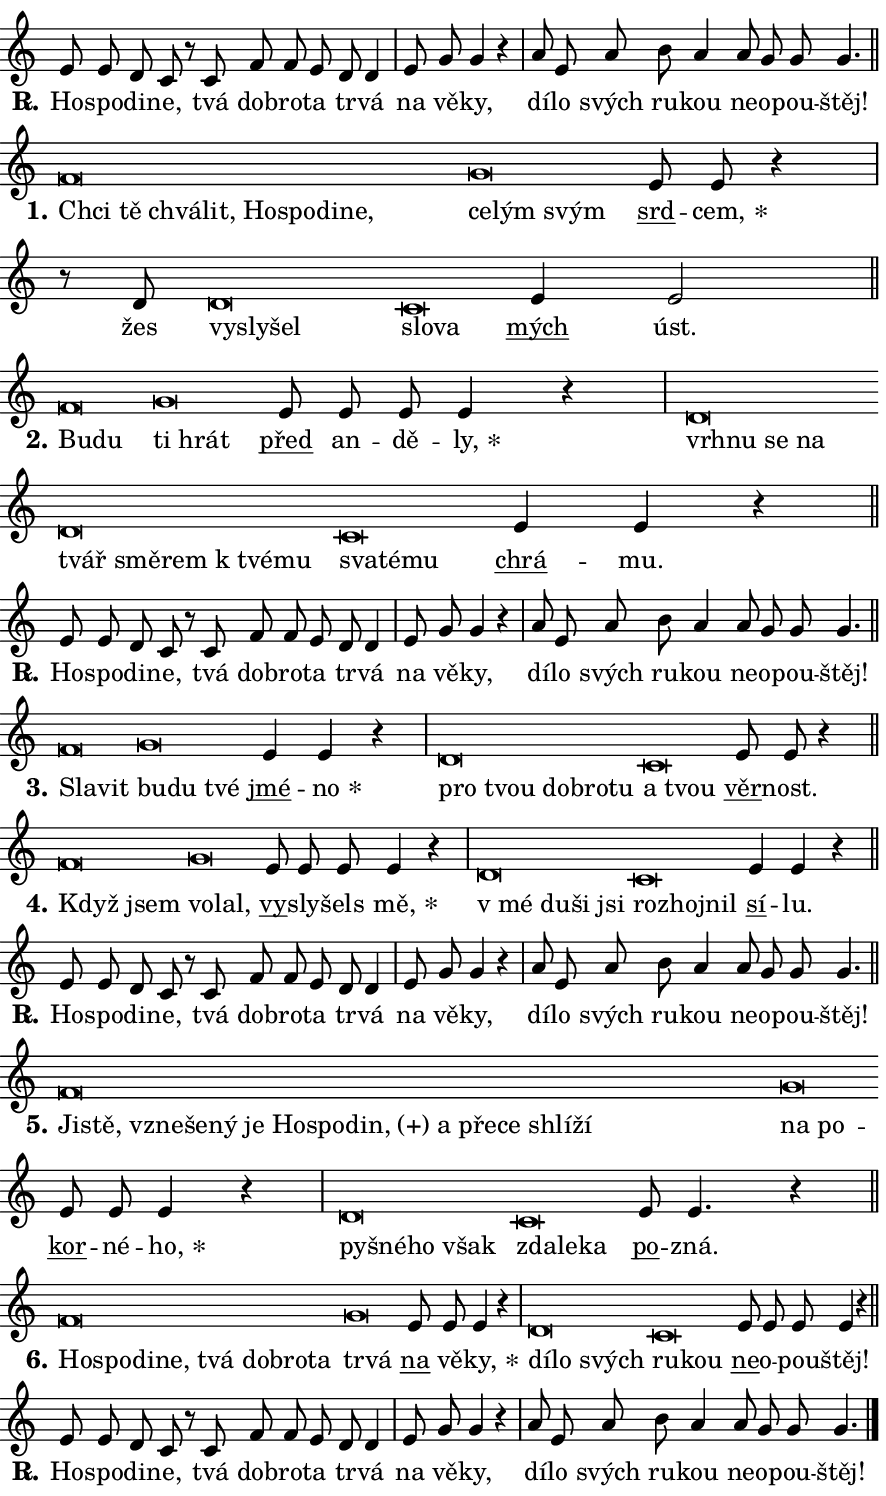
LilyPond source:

\version "2.24.0"
\header { tagline = "" }
\paper {
  indent = 0\cm
  top-margin = 0\cm
  right-margin = 0.13\cm % to fit lyric hyphens
  bottom-margin = 0\cm
  left-margin = 0\cm
  paper-width = 15\cm
  page-breaking = #ly:one-page-breaking
  system-system-spacing.basic-distance = #11
  score-system-spacing.basic-distance = #11
  ragged-last = ##f
}


%% Author: Thomas Morley
%% https://lists.gnu.org/archive/html/lilypond-user/2020-05/msg00002.html
#(define (line-position grob)
"Returns position of @var[grob} in current system:
   @code{'start}, if at first time-step
   @code{'end}, if at last time-step
   @code{'middle} otherwise
"
  (let* ((col (ly:item-get-column grob))
         (ln (ly:grob-object col 'left-neighbor))
         (rn (ly:grob-object col 'right-neighbor))
         (col-to-check-left (if (ly:grob? ln) ln col))
         (col-to-check-right (if (ly:grob? rn) rn col))
         (break-dir-left
           (and
             (ly:grob-property col-to-check-left 'non-musical #f)
             (ly:item-break-dir col-to-check-left)))
         (break-dir-right
           (and
             (ly:grob-property col-to-check-right 'non-musical #f)
             (ly:item-break-dir col-to-check-right))))
        (cond ((eqv? 1 break-dir-left) 'start)
              ((eqv? -1 break-dir-right) 'end)
              (else 'middle))))

#(define (tranparent-at-line-position vctor)
  (lambda (grob)
  "Relying on @code{line-position} select the relevant enry from @var{vctor}.
Used to determine transparency,"
    (case (line-position grob)
      ((end) (not (vector-ref vctor 0)))
      ((middle) (not (vector-ref vctor 1)))
      ((start) (not (vector-ref vctor 2))))))

noteHeadBreakVisibility =
#(define-music-function (break-visibility)(vector?)
"Makes @code{NoteHead}s transparent relying on @var{break-visibility}"
#{
  \override NoteHead.transparent =
    #(tranparent-at-line-position break-visibility)
#})

#(define delete-ledgers-for-transparent-note-heads
  (lambda (grob)
    "Reads whether a @code{NoteHead} is transparent.
If so this @code{NoteHead} is removed from @code{'note-heads} from
@var{grob}, which is supposed to be @code{LedgerLineSpanner}.
As a result ledgers are not printed for this @code{NoteHead}"
    (let* ((nhds-array (ly:grob-object grob 'note-heads))
           (nhds-list
             (if (ly:grob-array? nhds-array)
                 (ly:grob-array->list nhds-array)
                 '()))
           ;; Relies on the transparent-property being done before
           ;; Staff.LedgerLineSpanner.after-line-breaking is executed.
           ;; This is fragile ...
           (to-keep
             (remove
               (lambda (nhd)
                 (ly:grob-property nhd 'transparent #f))
               nhds-list)))
      ;; TODO find a better method to iterate over grob-arrays, similiar
      ;; to filter/remove etc for lists
      ;; For now rebuilt from scratch
      (set! (ly:grob-object grob 'note-heads)  '())
      (for-each
        (lambda (nhd)
          (ly:pointer-group-interface::add-grob grob 'note-heads nhd))
        to-keep))))

squashNotes = {
  \override NoteHead.X-extent = #'(-0.2 . 0.2)
  \override NoteHead.Y-extent = #'(-0.75 . 0)
  \override NoteHead.stencil =
    #(lambda (grob)
       (let ((pos (ly:grob-property grob 'staff-position)))
         (begin
           (if (< pos -7) (display "ERROR: Lower brevis then expected\n") (display ""))
           (if (<= pos -6) ly:text-interface::print ly:note-head::print))))
}
unSquashNotes = {
  \revert NoteHead.X-extent
  \revert NoteHead.Y-extent
  \revert NoteHead.stencil
}

hideNotes = \noteHeadBreakVisibility #begin-of-line-visible
unHideNotes = \noteHeadBreakVisibility #all-visible

% work-around for resetting accidentals
% https://lilypond.org/doc/v2.23/Documentation/notation/displaying-rhythms#unmetered-music
cadenzaMeasure = {
  \cadenzaOff
  \partial 1024 s1024
  \cadenzaOn
}

#(define-markup-command (accent layout props text) (markup?)
  "Underline accented syllable"
  (interpret-markup layout props
    #{\markup \override #'(offset . 4.3) \underline { #text }#}))

responsum = \markup \concat {
  "R" \hspace #-1.05 \path #0.1 #'((moveto 0 0.07) (lineto 0.9 0.8)) \hspace #0.05 "."
}

spaceSize = #0.6828661417322834 % exact space size for TeX Gyre Schola

\layout {
  \context {
    \Staff
    \remove "Time_signature_engraver"
    \override LedgerLineSpanner.after-line-breaking = #delete-ledgers-for-transparent-note-heads
  }
  \context {
    \Lyrics {
      \override LyricSpace.minimum-distance = \spaceSize
      \override LyricText.font-name = #"TeX Gyre Schola"
      \override LyricText.font-size = 1
      \override StanzaNumber.font-name = #"TeX Gyre Schola Bold"
      \override StanzaNumber.font-size = 1
    }
  }
  \context {
    \Score 
    \override NoteHead.text =
      #(lambda (grob) 
        (let ((pos (ly:grob-property grob 'staff-position)))
          #{\markup {
            \combine
              \halign #-0.55 \raise #(if (= pos -6) 0 0.5) \override #'(thickness . 2) \draw-line #'(3.2 . 0)
              \musicglyph "noteheads.sM1"
          }#}))
  }
}

% magnetic-lyrics.ily
%
%   written by
%     Jean Abou Samra <jean@abou-samra.fr>
%     Werner Lemberg <wl@gnu.org>
%
%   adapted by
%     Jiri Hon <jiri.hon@gmail.com>
%
% Version 2022-Apr-15

% https://www.mail-archive.com/lilypond-user@gnu.org/msg149350.html

#(define (Left_hyphen_pointer_engraver context)
   "Collect syllable-hyphen-syllable occurrences in lyrics and store
them in properties.  This engraver only looks to the left.  For
example, if the lyrics input is @code{foo -- bar}, it does the
following.

@itemize @bullet
@item
Set the @code{text} property of the @code{LyricHyphen} grob between
@q{foo} and @q{bar} to @code{foo}.

@item
Set the @code{left-hyphen} property of the @code{LyricText} grob with
text @q{foo} to the @code{LyricHyphen} grob between @q{foo} and
@q{bar}.
@end itemize

Use this auxiliary engraver in combination with the
@code{lyric-@/text::@/apply-@/magnetic-@/offset!} hook."
   (let ((hyphen #f)
         (text #f))
     (make-engraver
      (acknowledgers
       ((lyric-syllable-interface engraver grob source-engraver)
        (set! text grob)))
      (end-acknowledgers
       ((lyric-hyphen-interface engraver grob source-engraver)
        ;(when (not (grob::has-interface grob 'lyric-space-interface))
          (set! hyphen grob)));)
      ((stop-translation-timestep engraver)
       (when (and text hyphen)
         (ly:grob-set-object! text 'left-hyphen hyphen))
       (set! text #f)
       (set! hyphen #f)))))

#(define (lyric-text::apply-magnetic-offset! grob)
   "If the space between two syllables is less than the value in
property @code{LyricText@/.details@/.squash-threshold}, move the right
syllable to the left so that it gets concatenated with the left
syllable.

Use this function as a hook for
@code{LyricText@/.after-@/line-@/breaking} if the
@code{Left_@/hyphen_@/pointer_@/engraver} is active."
   (let ((hyphen (ly:grob-object grob 'left-hyphen #f)))
     (when hyphen
       (let ((left-text (ly:spanner-bound hyphen LEFT)))
         (when (grob::has-interface left-text 'lyric-syllable-interface)
           (let* ((common (ly:grob-common-refpoint grob left-text X))
                  (this-x-ext (ly:grob-extent grob common X))
                  (left-x-ext
                   (begin
                     ;; Trigger magnetism for left-text.
                     (ly:grob-property left-text 'after-line-breaking)
                     (ly:grob-extent left-text common X)))
                  ;; `delta` is the gap width between two syllables.
                  (delta (- (interval-start this-x-ext)
                            (interval-end left-x-ext)))
                  (details (ly:grob-property grob 'details))
                  (threshold (assoc-get 'squash-threshold details 0.2)))
             (when (< delta threshold)
               (let* (;; We have to manipulate the input text so that
                      ;; ligatures crossing syllable boundaries are not
                      ;; disabled.  For languages based on the Latin
                      ;; script this is essentially a beautification.
                      ;; However, for non-Western scripts it can be a
                      ;; necessity.
                      (lt (ly:grob-property left-text 'text))
                      (rt (ly:grob-property grob 'text))
                      (is-space (grob::has-interface hyphen 'lyric-space-interface))
                      (space (if is-space " " ""))
                      (extra-delta (if is-space spaceSize 0))
                      ;; Append new syllable.
                      (ltrt-space (if (and (string? lt) (string? rt))
                                (string-append lt space rt)
                                (make-concat-markup (list lt space rt))))
                      ;; Right-align `ltrt` to the right side.
                      (ltrt-space-markup (grob-interpret-markup
                               grob
                               (make-translate-markup
                                (cons (interval-length this-x-ext) 0)
                                (make-right-align-markup ltrt-space)))))
                 (begin
                   ;; Don't print `left-text`.
                   (ly:grob-set-property! left-text 'stencil #f)
                   ;; Set text and stencil (which holds all collected
                   ;; syllables so far) and shift it to the left.
                   (ly:grob-set-property! grob 'text ltrt-space)
                   (ly:grob-set-property! grob 'stencil ltrt-space-markup)
                   (ly:grob-translate-axis! grob (- (- delta extra-delta)) X))))))))))


#(define (lyric-hyphen::displace-bounds-first grob)
   ;; Make very sure this callback isn't triggered too early.
   (let ((left (ly:spanner-bound grob LEFT))
         (right (ly:spanner-bound grob RIGHT)))
     (ly:grob-property left 'after-line-breaking)
     (ly:grob-property right 'after-line-breaking)
     (ly:lyric-hyphen::print grob)))

squashThreshold = #0.4

\layout {
  \context {
    \Lyrics
    \consists #Left_hyphen_pointer_engraver
    \override LyricText.after-line-breaking =
      #lyric-text::apply-magnetic-offset!
    \override LyricHyphen.stencil = #lyric-hyphen::displace-bounds-first
    \override LyricText.details.squash-threshold = \squashThreshold
    \override LyricHyphen.minimum-distance = 0
    \override LyricHyphen.minimum-length = \squashThreshold
  }
}

squashText = \override LyricText.details.squash-threshold = 9999
unSquashText = \override LyricText.details.squash-threshold = \squashThreshold

leftText = \override LyricText.self-alignment-X = #LEFT
unLeftText = \revert LyricText.self-alignment-X

starOffset = #(lambda (grob) 
                (let ((x_offset (ly:self-alignment-interface::aligned-on-x-parent grob)))
                  (if (= x_offset 0) 0 (+ x_offset 1.2))))

star = #(define-music-function (syllable)(string?)
"Append star separator at the end of a syllable"
#{
  \once \override LyricText.X-offset = #starOffset
  \lyricmode { \markup {
    #syllable
    \override #'((font-name . "TeX Gyre Schola Bold")) \hspace #0.2 \lower #0.65 \larger "*"
  } }
#})

starAccent = #(define-music-function (syllable)(string?)
"Append star separator at the end of a syllable and make accent"
#{
  \once \override LyricText.X-offset = #starOffset
  \lyricmode { \markup {
    \accent #syllable
    \override #'((font-name . "TeX Gyre Schola Bold")) \hspace #0.2 \lower #0.65 \larger "*"
  } }
#})

breath = #(define-music-function (syllable)(string?)
"Append breathing indicator at the end of a syllable"
#{
  \lyricmode { \markup { #syllable "+" } }
#})

optionalBreath = #(define-music-function (syllable)(string?)
"Append optional breathing indicator at the end of a syllable"
#{
  \lyricmode { \markup { #syllable "(+)" } }
#})


\score {
    <<
        \new Voice = "melody" { \cadenzaOn \key c \major \relative { e'8 e d c r c \bar "" f f e \bar "" d d4 \cadenzaMeasure \bar "|" e8 g g4 r \cadenzaMeasure \bar "|" a8 e a \bar "" b a4 \bar "" a8 g g g4. \cadenzaMeasure \bar "||" \break } }
        \new Lyrics \lyricsto "melody" { \lyricmode { \set stanza = \responsum
Ho -- spo -- di -- ne, tvá dob -- ro -- ta tr -- vá na vě -- ky, dí -- lo svých ru -- kou ne -- o -- pou -- štěj! } }
    >>
    \layout {}
}

\score {
    <<
        \new Voice = "melody" { \cadenzaOn \key c \major \relative { \squashNotes f'\breve*1/16 \hideNotes \breve*1/16 \bar "" \breve*1/16 \bar "" \breve*1/16 \bar "" \breve*1/16 \bar "" \breve*1/16 \bar "" \breve*1/16 \breve*1/16 \bar "" \unHideNotes \unSquashNotes \squashNotes g\breve*1/16 \hideNotes \breve*1/16 \breve*1/16 \bar "" \unHideNotes \unSquashNotes \bar "" e8 e r4 \cadenzaMeasure \bar "|" r8 d8 \squashNotes d\breve*1/16 \hideNotes \breve*1/16 \breve*1/16 \bar "" \unHideNotes \unSquashNotes \squashNotes c\breve*1/16 \hideNotes \breve*1/16 \bar "" \unHideNotes \unSquashNotes \bar "" e4 e2 \cadenzaMeasure \bar "||" \break } }
        \new Lyrics \lyricsto "melody" { \lyricmode { \set stanza = "1."
\leftText Chci \squashText tě chvá -- lit, Ho -- spo -- di -- ne, \unSquashText ce -- \squashText lým svým \unLeftText \unSquashText \markup \accent srd -- \star cem, žes \leftText vy -- \squashText sly -- šel \unSquashText slo -- \squashText va \unLeftText \unSquashText \markup \accent mých úst. } }
    >>
    \layout {}
}

\score {
    <<
        \new Voice = "melody" { \cadenzaOn \key c \major \relative { \squashNotes f'\breve*1/16 \hideNotes \breve*1/16 \bar "" \unHideNotes \unSquashNotes \squashNotes g\breve*1/16 \hideNotes \breve*1/16 \bar "" \unHideNotes \unSquashNotes \bar "" e8 e e e4 r \cadenzaMeasure \bar "|" \squashNotes d\breve*1/16 \hideNotes \breve*1/16 \bar "" \breve*1/16 \bar "" \breve*1/16 \bar "" \breve*1/16 \bar "" \breve*1/16 \bar "" \breve*1/16 \bar "" \breve*1/16 \breve*1/16 \bar "" \unHideNotes \unSquashNotes \squashNotes c\breve*1/16 \hideNotes \breve*1/16 \breve*1/16 \bar "" \unHideNotes \unSquashNotes \bar "" e4 e r \cadenzaMeasure \bar "||" \break } }
        \new Lyrics \lyricsto "melody" { \lyricmode { \set stanza = "2."
\leftText Bu -- \squashText du \unSquashText ti \squashText hrát \unLeftText \unSquashText \markup \accent před an -- dě -- \star ly, \leftText vrh -- \squashText nu se na tvář smě -- rem "k tvé" -- mu \unSquashText sva -- \squashText té -- mu \unLeftText \unSquashText \markup \accent chrá -- mu. } }
    >>
    \layout {}
}

\score {
    <<
        \new Voice = "melody" { \cadenzaOn \key c \major \relative { e'8 e d c r c \bar "" f f e \bar "" d d4 \cadenzaMeasure \bar "|" e8 g g4 r \cadenzaMeasure \bar "|" a8 e a \bar "" b a4 \bar "" a8 g g g4. \cadenzaMeasure \bar "||" \break } }
        \new Lyrics \lyricsto "melody" { \lyricmode { \set stanza = \responsum
Ho -- spo -- di -- ne, tvá dob -- ro -- ta tr -- vá na vě -- ky, dí -- lo svých ru -- kou ne -- o -- pou -- štěj! } }
    >>
    \layout {}
}

\score {
    <<
        \new Voice = "melody" { \cadenzaOn \key c \major \relative { \squashNotes f'\breve*1/16 \hideNotes \breve*1/16 \bar "" \unHideNotes \unSquashNotes \squashNotes g\breve*1/16 \hideNotes \breve*1/16 \breve*1/16 \bar "" \unHideNotes \unSquashNotes \bar "" e4 e r \cadenzaMeasure \bar "|" \squashNotes d\breve*1/16 \hideNotes \breve*1/16 \bar "" \breve*1/16 \bar "" \breve*1/16 \breve*1/16 \bar "" \unHideNotes \unSquashNotes \squashNotes c\breve*1/16 \hideNotes \breve*1/16 \bar "" \unHideNotes \unSquashNotes \bar "" e8 e r4 \cadenzaMeasure \bar "||" \break } }
        \new Lyrics \lyricsto "melody" { \lyricmode { \set stanza = "3."
\leftText Sla -- \squashText vit \unSquashText bu -- \squashText du tvé \unLeftText \unSquashText \markup \accent jmé -- \star no \leftText pro \squashText tvou dob -- ro -- tu \unSquashText a \squashText tvou \unLeftText \unSquashText \markup \accent věr -- nost. } }
    >>
    \layout {}
}

\score {
    <<
        \new Voice = "melody" { \cadenzaOn \key c \major \relative { \squashNotes f'\breve*1/16 \hideNotes \breve*1/16 \bar "" \unHideNotes \unSquashNotes \squashNotes g\breve*1/16 \hideNotes \breve*1/16 \bar "" \unHideNotes \unSquashNotes \bar "" e8 e e e4 r \cadenzaMeasure \bar "|" \squashNotes d\breve*1/16 \hideNotes \breve*1/16 \bar "" \breve*1/16 \breve*1/16 \bar "" \unHideNotes \unSquashNotes \squashNotes c\breve*1/16 \hideNotes \breve*1/16 \breve*1/16 \bar "" \unHideNotes \unSquashNotes \bar "" e4 e r \cadenzaMeasure \bar "||" \break } }
        \new Lyrics \lyricsto "melody" { \lyricmode { \set stanza = "4."
\leftText Když \squashText jsem \unSquashText vo -- \squashText lal, \unLeftText \unSquashText \markup \accent vy -- sly -- šels \star mě, \leftText "v mé" \squashText du -- ši jsi \unSquashText roz -- \squashText hoj -- nil \unLeftText \unSquashText \markup \accent sí -- lu. } }
    >>
    \layout {}
}

\score {
    <<
        \new Voice = "melody" { \cadenzaOn \key c \major \relative { e'8 e d c r c \bar "" f f e \bar "" d d4 \cadenzaMeasure \bar "|" e8 g g4 r \cadenzaMeasure \bar "|" a8 e a \bar "" b a4 \bar "" a8 g g g4. \cadenzaMeasure \bar "||" \break } }
        \new Lyrics \lyricsto "melody" { \lyricmode { \set stanza = \responsum
Ho -- spo -- di -- ne, tvá dob -- ro -- ta tr -- vá na vě -- ky, dí -- lo svých ru -- kou ne -- o -- pou -- štěj! } }
    >>
    \layout {}
}

\score {
    <<
        \new Voice = "melody" { \cadenzaOn \key c \major \relative { \squashNotes f'\breve*1/16 \hideNotes \breve*1/16 \bar "" \breve*1/16 \bar "" \breve*1/16 \bar "" \breve*1/16 \bar "" \breve*1/16 \bar "" \breve*1/16 \bar "" \breve*1/16 \bar "" \breve*1/16 \bar "" \breve*1/16 \bar "" \breve*1/16 \bar "" \breve*1/16 \bar "" \breve*1/16 \breve*1/16 \bar "" \unHideNotes \unSquashNotes \squashNotes g\breve*1/16 \hideNotes \breve*1/16 \bar "" \unHideNotes \unSquashNotes \bar "" e8 e e4 r \cadenzaMeasure \bar "|" \squashNotes d\breve*1/16 \hideNotes \breve*1/16 \bar "" \breve*1/16 \breve*1/16 \bar "" \unHideNotes \unSquashNotes \squashNotes c\breve*1/16 \hideNotes \breve*1/16 \breve*1/16 \bar "" \unHideNotes \unSquashNotes \bar "" e8 e4. r4 \cadenzaMeasure \bar "||" \break } }
        \new Lyrics \lyricsto "melody" { \lyricmode { \set stanza = "5."
\leftText Ji -- \squashText stě, vzne -- še -- ný je Ho -- spo -- \optionalBreath din, a pře -- ce shlí -- ží \unSquashText na \squashText po -- \unLeftText \unSquashText \markup \accent kor -- né -- \star ho, \leftText py -- \squashText šné -- ho však \unSquashText zda -- \squashText le -- ka \unLeftText \unSquashText \markup \accent po -- zná. } }
    >>
    \layout {}
}

\score {
    <<
        \new Voice = "melody" { \cadenzaOn \key c \major \relative { \squashNotes f'\breve*1/16 \hideNotes \breve*1/16 \bar "" \breve*1/16 \bar "" \breve*1/16 \bar "" \breve*1/16 \bar "" \breve*1/16 \bar "" \breve*1/16 \breve*1/16 \bar "" \unHideNotes \unSquashNotes \squashNotes g\breve*1/16 \hideNotes \breve*1/16 \bar "" \unHideNotes \unSquashNotes \bar "" e8 e e4 r \cadenzaMeasure \bar "|" \squashNotes d\breve*1/16 \hideNotes \breve*1/16 \breve*1/16 \bar "" \unHideNotes \unSquashNotes \squashNotes c\breve*1/16 \hideNotes \breve*1/16 \bar "" \unHideNotes \unSquashNotes \bar "" e8 e e e4 r \cadenzaMeasure \bar "||" \break } }
        \new Lyrics \lyricsto "melody" { \lyricmode { \set stanza = "6."
\leftText Ho -- \squashText spo -- di -- ne, tvá dob -- ro -- ta \unSquashText tr -- \squashText vá \unLeftText \unSquashText \markup \accent na vě -- \star ky, \leftText dí -- \squashText lo svých \unSquashText ru -- \squashText kou \unLeftText \unSquashText \markup \accent ne -- o -- pou -- štěj! } }
    >>
    \layout {}
}

\score {
    <<
        \new Voice = "melody" { \cadenzaOn \key c \major \relative { e'8 e d c r c \bar "" f f e \bar "" d d4 \cadenzaMeasure \bar "|" e8 g g4 r \cadenzaMeasure \bar "|" a8 e a \bar "" b a4 \bar "" a8 g g g4. \cadenzaMeasure \bar "||" \break } \bar "|." }
        \new Lyrics \lyricsto "melody" { \lyricmode { \set stanza = \responsum
Ho -- spo -- di -- ne, tvá dob -- ro -- ta tr -- vá na vě -- ky, dí -- lo svých ru -- kou ne -- o -- pou -- štěj! } }
    >>
    \layout {}
}
